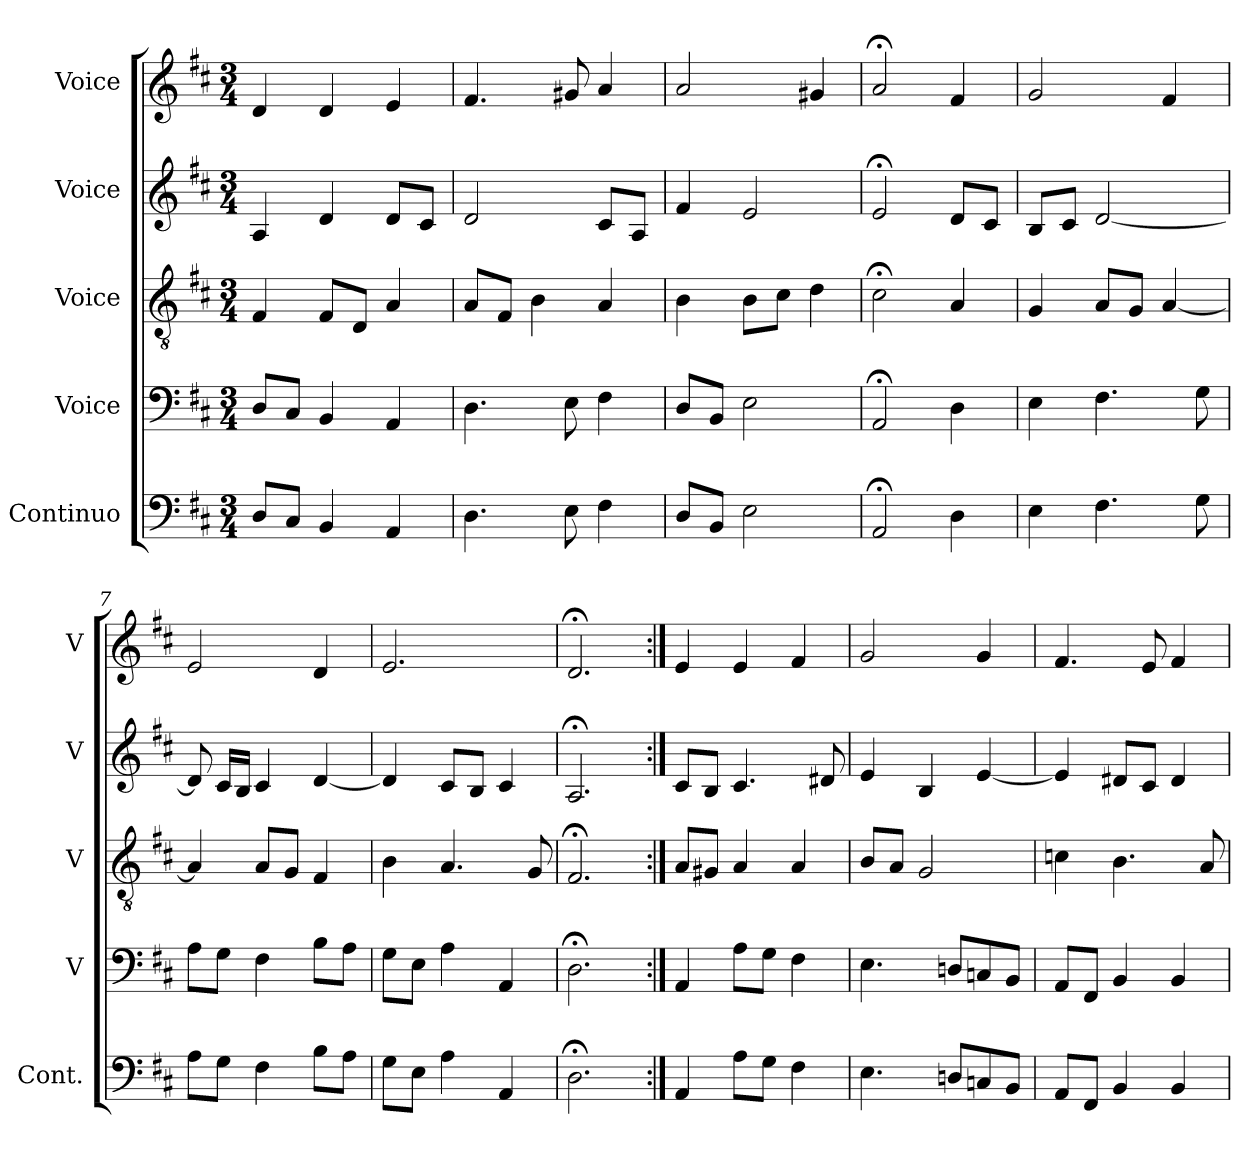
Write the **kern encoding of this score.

**kern	**kern	**kern	**kern	**kern
*part5	*part4	*part3	*part2	*part1
*staff5	*staff4	*staff3	*staff2	*staff1
*I"Continuo	*I"Voice	*I"Voice	*I"Voice	*I"Voice
*I'Cont.	*I'V	*I'V	*I'V	*I'V
*clefF4	*clefF4	*clefGv2	*clefG2	*clefG2
*k[f#c#]	*k[f#c#]	*k[f#c#]	*k[f#c#]	*k[f#c#]
*M3/4	*M3/4	*M3/4	*M3/4	*M3/4
=	=	=	=	=
8DL	8DL	4F#	4A	4d
8C#J	8C#J	.	.	.
4BB	4BB	8F#L	4d	4d
.	.	8DJ	.	.
4AA	4AA	4A	8dL	4e
.	.	.	8c#J	.
=3	=3	=3	=3	=3
4.D	4.D	8AL	2d	4.f#
.	.	8F#J	.	.
.	.	4B	.	.
8E	8E	.	.	8g#X
4F#	4F#	4A	8c#L	4a
.	.	.	8AJ	.
=4	=4	=4	=4	=4
8DL	8DL	4B	4f#	2a
8BBJ	8BBJ	.	.	.
2E	2E	8BL	2e	.
.	.	8c#J	.	.
.	.	4d	.	4g#X
=5	=5	=5	=5	=5
2AA;<	2AA;<	2c#;<	2e;<	2a;<
4D	4D	4A	8dL	4f#
.	.	.	8c#J	.
=6	=6	=6	=6	=6
4E	4E	4G	8BL	2g
.	.	.	8c#J	.
4.F#	4.F#	8AL	[2d	.
.	.	8GJ	.	.
.	.	[4A	.	4f#
8G	8G	.	.	.
=7	=7	=7	=7	=7
8AL	8AL	4A]	8d]	2e
8GJ	8GJ	.	16c#LL	.
.	.	.	16BJJ	.
4F#	4F#	8AL	4c#	.
.	.	8GJ	.	.
8BL	8BL	4F#	[4d	4d
8AJ	8AJ	.	.	.
=8	=8	=8	=8	=8
8GL	8GL	4B	4d]	2.e
8EJ	8EJ	.	.	.
4A	4A	4.A	8c#L	.
.	.	.	8BJ	.
4AA	4AA	.	4c#	.
.	.	8G	.	.
=9	=9	=9	=9	=9
2.D;<	2.D;<	2.F#;<	2.A;<	2.d;<
=10:|!	=10:|!	=10:|!	=10:|!	=10:|!
4AA	4AA	8AL	8c#L	4e
.	.	8G#XJ	8BJ	.
8AL	8AL	4A	4.c#	4e
8GJ	8GJ	.	.	.
4F#	4F#	4A	.	4f#
.	.	.	8d#X	.
=11	=11	=11	=11	=11
4.E	4.E	8BL	4e	2g
.	.	8AJ	.	.
.	.	2G	4B	.
8DnL	8DnL	.	.	.
8Cn	8Cn	.	[4e	4g
8BBJ	8BBJ	.	.	.
=12	=12	=12	=12	=12
8AAL	8AAL	4cn	4e]	4.f#
8FF#J	8FF#J	.	.	.
4BB	4BB	4.B	8d#XL	.
.	.	.	8c#J	8e
4BB	4BB	.	4d#	4f#
.	.	8A	.	.
=	=	=	=	=
*-	*-	*-	*-	*-
